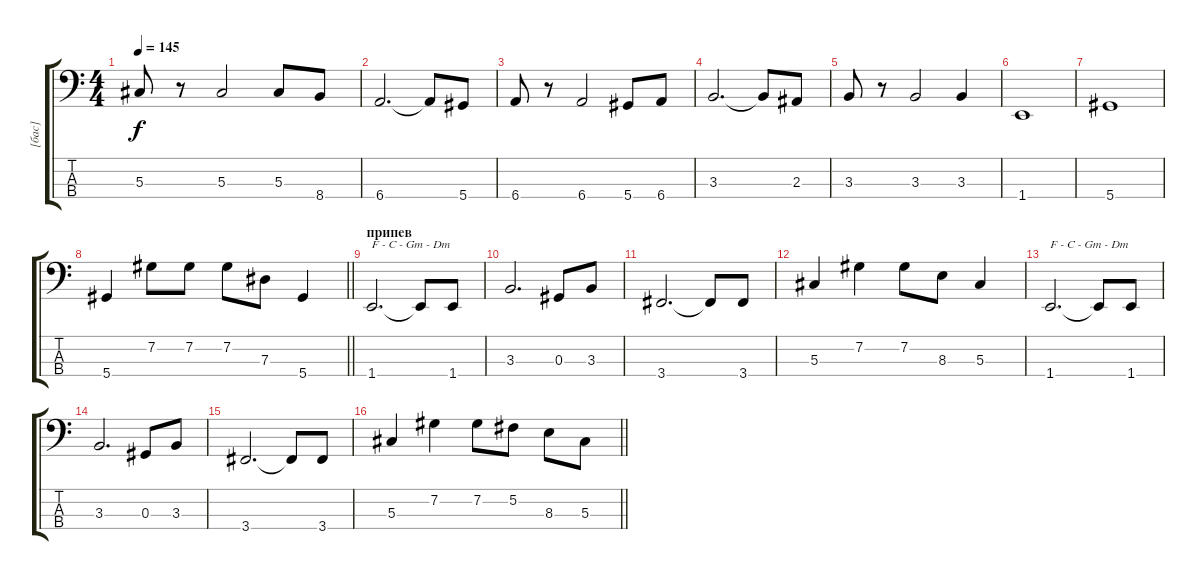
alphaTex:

\track ("[бас]" "[бас]") {instrument electricbassfinger}
\staff {score tabs}
\tuning (Gb2 Db2 Ab1 Eb1) {hide}
\ts (4 4)
\tempo 145
\clef f4
\ks c
5.3.8{dy f} r.8 5.3.2 5.3.8 8.4.8 |
6.4.2{d} 6.4{t}.8 5.4.8 |
6.4.8 r.8 6.4.2 5.4.8 6.4.8 |
3.3.2{d} 3.3{t}.8 2.3.8 |
3.3.8 r.8 3.3.2 3.3.4 |
1.4.1 |
5.4.1 |
\barLineRight lightlight
5.4.4 7.2.8 7.2.8 7.2.8 7.3.8 5.4.4 |
\section ("" "припев")
1.4.2{d txt "F - C - Gm - Dm"} 1.4{t}.8 1.4.8 |
3.3.2{d} 0.3.8 3.3.8 |
3.4.2{d} 3.4{t}.8 3.4.8 |
5.3.4 7.2.4 7.2.8 8.3.8 5.3.4 |
1.4.2{d txt "F - C - Gm - Dm"} 1.4{t}.8 1.4.8 |
3.3.2{d} 0.3.8 3.3.8 |
3.4.2{d} 3.4{t}.8 3.4.8 |
\barLineRight lightlight
5.3.4 7.2.4 7.2.8 5.2.8 8.3.8 5.3.8
